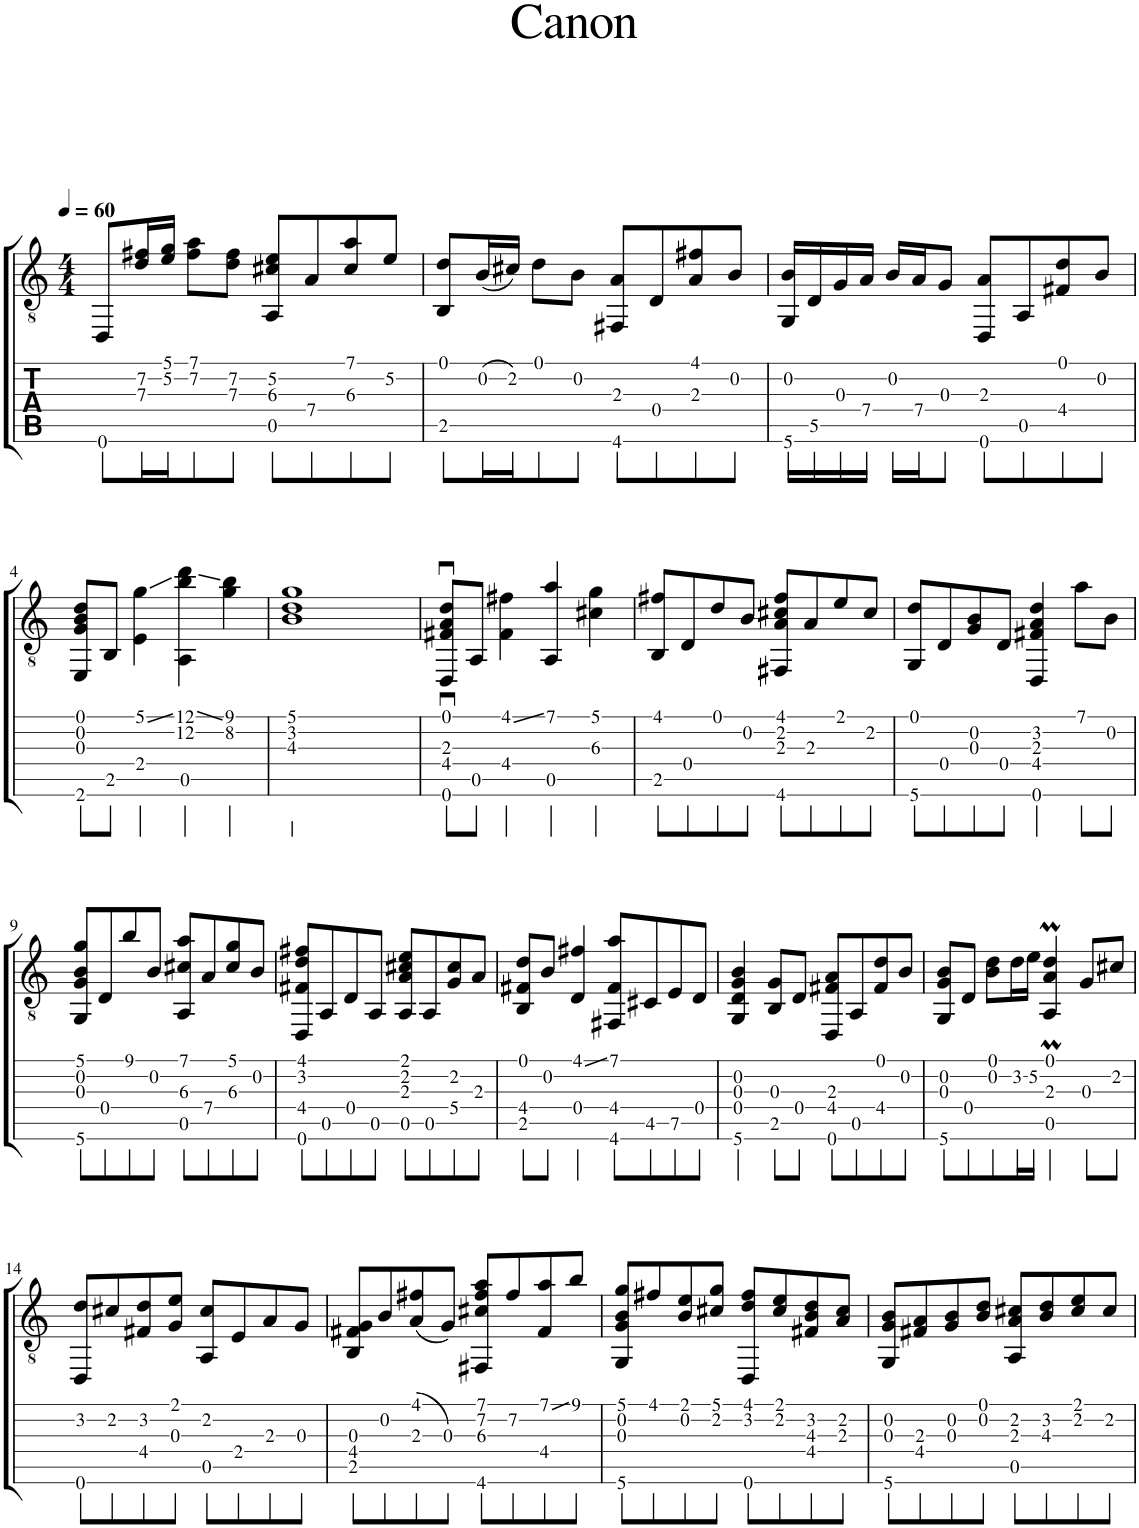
**kern	**kern
*part1	*part1
*staff2	*staff1
*I"Guitar	*
*stria6	*
*	*clefGv2
*k[]	*k[]
*M4/4	*M4/4
*MM60	*MM60
=1	=1
8DD\L	8DD/L
16d\ 16f#\L	16d/ 16f#X/L
16e\ 16g\J	16e/ 16g/JJ
8f#\ 8a\	8f#\ 8a\L
8d\ 8f#\J	8d\ 8f#\J
8AA\ 8c#\ 8e\L	8AA/ 8c#X/ 8e/L
8A\	8A/
8c#\ 8a\	8c#/ 8a/
8e\J	8e/J
=2	=2
8BB\ 8d\L	8BB/ 8d/L
16B\L	(16B/L
16c#\J	16c#X/JJ)
8d\	8d\L
8B\J	8B\J
8FF#\ 8A\L	8FF#X/ 8A/L
8D\	8D/
8A\ 8f#\	8A/ 8f#X/
8B\J	8B/J
=3	=3
16GG\ 16B\LL	16GG/ 16B/LL
16D\	16D/
16G\	16G/
16A\JJ	16A/JJ
16B\LL	16B/LL
16A\J	16A/J
8G\J	8G/J
8DD\ 8A\L	8DD/ 8A/L
8AA\	8AA/
8F#\ 8d\	8F#X/ 8d/
8B\J	8B/J
!!LO:LB:g=z
=4	=4
8EE\ 8G\ 8B\ 8d\L	8EE/ 8G/ 8B/ 8d/L
8BB\J	8BB/J
4E\ 4g\	4E\ 4g\
4AA\ 4b\ 4dd\	4AA\ 4b\ 4dd\
4g\ 4b\	4g\ 4b\
=5	=5
2B\ 2d\ 2g\	1B 1d 1g
2r	.
=6	=6
8DD\u 8F#\u 8A\u 8d\uL	8DD/u 8F#X/u 8A/u 8d/uL
8AA\J	8AA/J
4F#\ 4f#\	4F#\ 4f#X\
4AA\ 4a\	4AA/ 4a/
4c#\ 4g\	4c#X\ 4g\
=7	=7
8BB\ 8f#\L	8BB/ 8f#X/L
8D\	8D/
8d\	8d/
8B\J	8B/J
8FF#\ 8A\ 8c#\ 8f#\L	8FF#X/ 8A/ 8c#X/ 8f#/L
8A\	8A/
8e\	8e/
8c#\J	8c#/J
=8	=8
8GG\ 8d\L	8GG/ 8d/L
8D\	8D/
8G\ 8B\	8G/ 8B/
8D\J	8D/J
4DD\ 4F#\ 4A\ 4d\	4DD/ 4F#X/ 4A/ 4d/
8a\L	8a\L
8B\J	8B\J
!!LO:LB:g=z
=9	=9
8GG\ 8G\ 8B\ 8g\L	8GG/ 8G/ 8B/ 8g/L
8D\	8D/
8b\	8b/
8B\J	8B/J
8AA\ 8c#\ 8a\L	8AA/ 8c#X/ 8a/L
8A\	8A/
8c#\ 8g\	8c#/ 8g/
8B\J	8B/J
=10	=10
8DD\ 8F#\ 8d\ 8f#\L	8DD/ 8F#X/ 8d/ 8f#X/L
8AA\	8AA/
8D\	8D/
8AA\J	8AA/J
8AA\ 8A\ 8c#\ 8e\L	8AA/ 8A/ 8c#X/ 8e/L
8AA\	8AA/
8G\ 8c#\	8G/ 8c#/
8A\J	8A/J
=11	=11
8BB\ 8F#\ 8d\L	8BB/ 8F#X/ 8d/L
8B\J	8B/J
4D\ 4f#\	4D/ 4f#X/
8FF#\ 8F#\ 8a\L	8FF#X/ 8F#/ 8a/L
8C#\	8C#X/
8E\	8E/
8D\J	8D/J
=12	=12
4GG\ 4D\ 4G\ 4B\	4GG/ 4D/ 4G/ 4B/
8BB\ 8G\L	8BB/ 8G/L
8D\J	8D/J
8DD\ 8F#\ 8A\L	8DD/ 8F#X/ 8A/L
8AA\	8AA/
8F#\ 8d\	8F#/ 8d/
8B\J	8B/J
=13	=13
8GG\ 8G\ 8B\L	8GG/ 8G/ 8B/L
8D\	8D/J
8B\ 8d\	8B\ 8d\L
16d\L	16d\L
16e\JJ	16e\JJ
4AA\M 4A\M 4d\M	4AA/M 4A/M 4d/M
8G\L	8G/L
8c#\J	8c#X/J
!!LO:LB:g=z
=14	=14
8DD\ 8d\L	8DD/ 8d/L
8c#\	8c#X/
8F#\ 8d\	8F#X/ 8d/
8G\ 8e\J	8G/ 8e/J
8AA\ 8c#\L	8AA/ 8c#/L
8E\	8E/
8A\	8A/
8G\J	8G/J
=15	=15
8BB\ 8F#\ 8G\L	8BB/ 8F#X/ 8G/L
8B\	8B/
8A\ 8f#\	(8A/ 8f#X/
8G\J	8G/J)
8FF#\ 8c#\ 8f#\ 8a\L	8FF#X/ 8c#X/ 8f#/ 8a/L
8f#\	8f#/
8F#\ 8a\	8F#/ 8a/
8b\J	8b/J
=16	=16
8GG\ 8G\ 8B\ 8g\L	8GG/ 8G/ 8B/ 8g/L
8f#\	8f#X/
8B\ 8e\	8B/ 8e/
8c#\ 8g\J	8c#X/ 8g/J
8DD\ 8d\ 8f#\L	8DD/ 8d/ 8f#/L
8c#\ 8e\	8c#/ 8e/
8F#\ 8B\ 8d\	8F#X/ 8B/ 8d/
8A\ 8c#\J	8A/ 8c#/J
=17	=17
8GG\ 8G\ 8B\L	8GG/ 8G/ 8B/L
8F#\ 8A\	8F#X/ 8A/
8G\ 8B\	8G/ 8B/
8B\ 8d\J	8B/ 8d/J
8AA\ 8A\ 8c#\L	8AA/ 8A/ 8c#X/L
8B\ 8d\	8B/ 8d/
8c#\ 8e\	8c#/ 8e/
8c#\J	8c#/J
=	=
*-	*-
